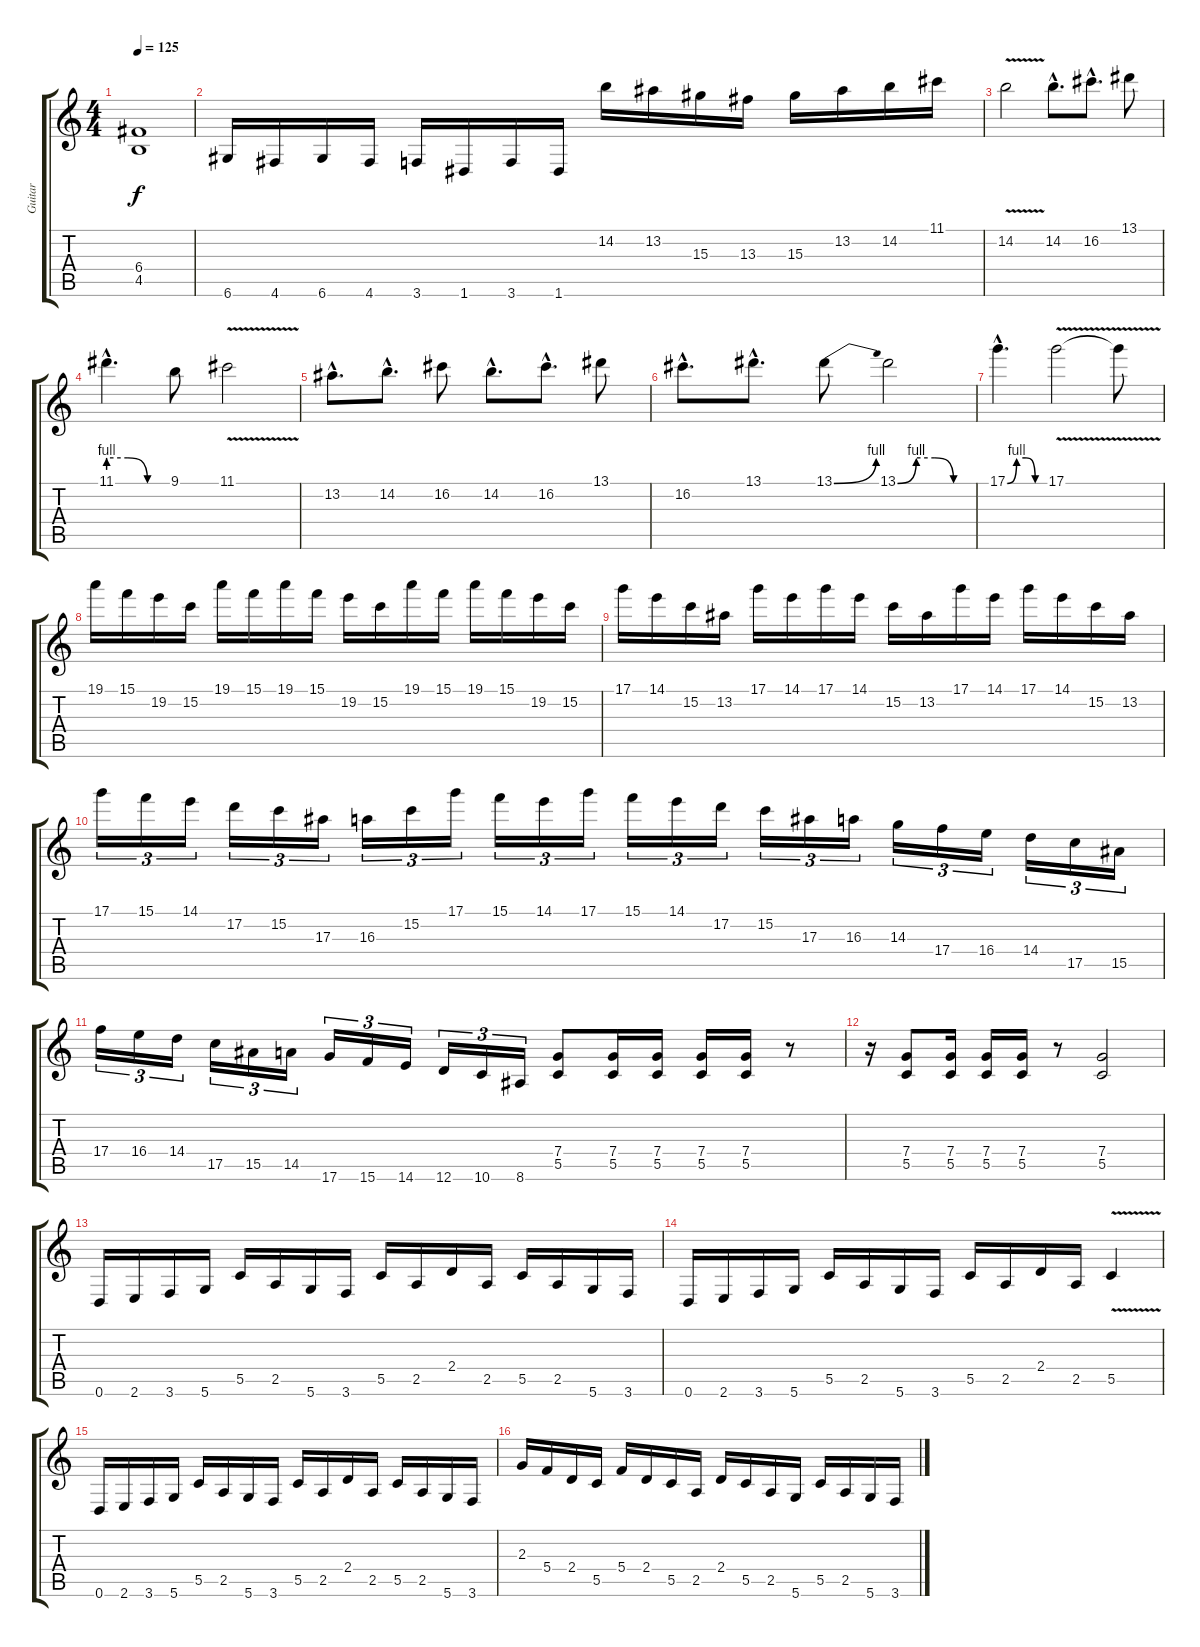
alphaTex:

\track ("Guitar" "Guitar") {instrument distortionguitar}
\staff {score tabs}
\tuning (D4 A3 F3 C3 G2 D2) {hide}
\ts (4 4)
\tempo 125
\clef g2
\ks c
(6.4 4.5).1{dy f} |
6.6.16 4.6.16 6.6.16 4.6.16 3.6.16 1.6.16 3.6.16 1.6.16 14.2.16 13.2.16 15.3.16 13.3.16 15.3.16 13.2.16 14.2.16 11.1.16 |
14.2{v}.2 14.2{hac}.8{d} 16.2{hac}.8{d} 13.1.8 |
11.1{be (custom 0 4 20 4 40 0 60 0) hac}.4{d} 9.1.8 11.1{v}.2 |
13.2{hac}.8{d} 14.2{hac}.8{d} 16.2.8 14.2{hac}.8{d} 16.2{hac}.8{d} 13.1.8 |
16.2{hac}.8{d} 13.1{hac}.8{d} 13.1{be (bend 0 0 60 4)}.8 13.1{be (custom 0 0 15 4 30 4 45 0 60 0)}.2 |
17.1{be (custom 0 0 15 4 30 4 45 0 60 0) hac}.4{d} 17.1{v}.2 17.1{t}.8 |
19.1.16 15.1.16 19.2.16 15.2.16 19.1.16 15.1.16 19.1.16 15.1.16 19.2.16 15.2.16 19.1.16 15.1.16 19.1.16 15.1.16 19.2.16 15.2.16 |
17.1.16 14.1.16 15.2.16 13.2.16 17.1.16 14.1.16 17.1.16 14.1.16 15.2.16 13.2.16 17.1.16 14.1.16 17.1.16 14.1.16 15.2.16 13.2.16 |
17.1.16{tu (3 2)} 15.1.16{tu (3 2)} 14.1.16{tu (3 2)} 17.2.16{tu (3 2)} 15.2.16{tu (3 2)} 17.3.16{tu (3 2)} 16.3.16{tu (3 2)} 15.2.16{tu (3 2)} 17.1.16{tu (3 2)} 15.1.16{tu (3 2)} 14.1.16{tu (3 2)} 17.1.16{tu (3 2)} 15.1.16{tu (3 2)} 14.1.16{tu (3 2)} 17.2.16{tu (3 2)} 15.2.16{tu (3 2)} 17.3.16{tu (3 2)} 16.3.16{tu (3 2)} 14.3.16{tu (3 2)} 17.4.16{tu (3 2)} 16.4.16{tu (3 2)} 14.4.16{tu (3 2)} 17.5.16{tu (3 2)} 15.5.16{tu (3 2)} |
17.4.16{tu (3 2)} 16.4.16{tu (3 2)} 14.4.16{tu (3 2)} 17.5.16{tu (3 2)} 15.5.16{tu (3 2)} 14.5.16{tu (3 2)} 17.6.16{tu (3 2)} 15.6.16{tu (3 2)} 14.6.16{tu (3 2)} 12.6.16{tu (3 2)} 10.6.16{tu (3 2)} 8.6.16{tu (3 2)} (7.4 5.5).8 (7.4 5.5).16 (7.4 5.5).16 (7.4 5.5).16 (7.4 5.5).16 r.8 |
r.16 (7.4 5.5).8 (7.4 5.5).16 (7.4 5.5).16 (7.4 5.5).16 r.8 (7.4 5.5).2 |
0.6.16 2.6.16 3.6.16 5.6.16 5.5.16 2.5.16 5.6.16 3.6.16 5.5.16 2.5.16 2.4.16 2.5.16 5.5.16 2.5.16 5.6.16 3.6.16 |
0.6.16 2.6.16 3.6.16 5.6.16 5.5.16 2.5.16 5.6.16 3.6.16 5.5.16 2.5.16 2.4.16 2.5.16 5.5{v}.4 |
0.6.16 2.6.16 3.6.16 5.6.16 5.5.16 2.5.16 5.6.16 3.6.16 5.5.16 2.5.16 2.4.16 2.5.16 5.5.16 2.5.16 5.6.16 3.6.16 |
2.3.16 5.4.16 2.4.16 5.5.16 5.4.16 2.4.16 5.5.16 2.5.16 2.4.16 5.5.16 2.5.16 5.6.16 5.5.16 2.5.16 5.6.16 3.6.16
